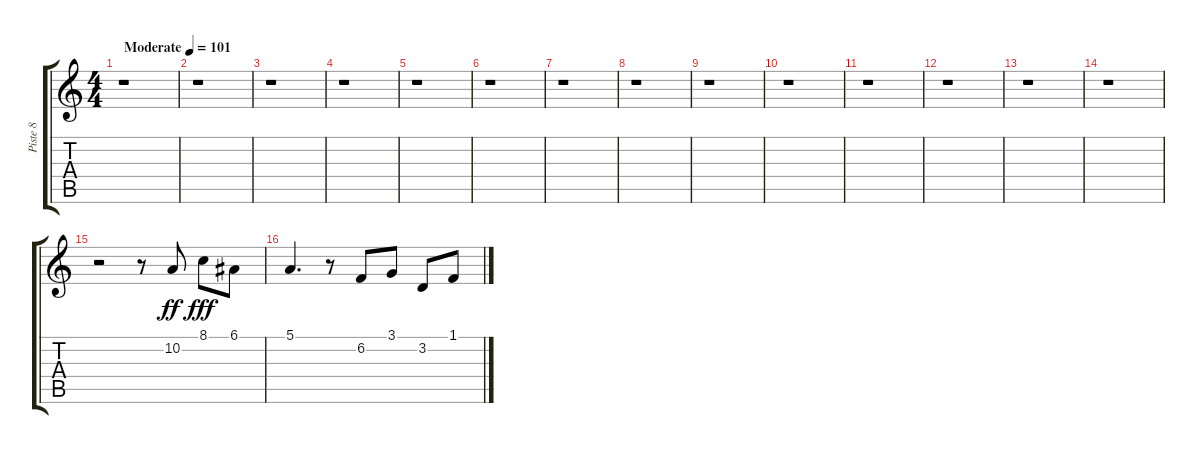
\track ("Piste 8" "Piste 8") {instrument frenchhorn}
\staff {score tabs}
\tuning (E4 B3 G3 D3 A2 E2) {hide}
\ts (4 4)
\tempo (101 "Moderate")
\clef g2
\ks c
r.1{dy ff instrument frenchhorn} |
r.1 |
r.1 |
r.1 |
r.1 |
r.1 |
r.1 |
r.1 |
r.1 |
r.1 |
r.1 |
r.1 |
r.1 |
r.1 |
r.2 r.8 10.2.8 8.1.8{dy fff} 6.1.8 |
5.1.4{d} r.8 6.2.8 3.1.8 3.2.8 1.1.8
